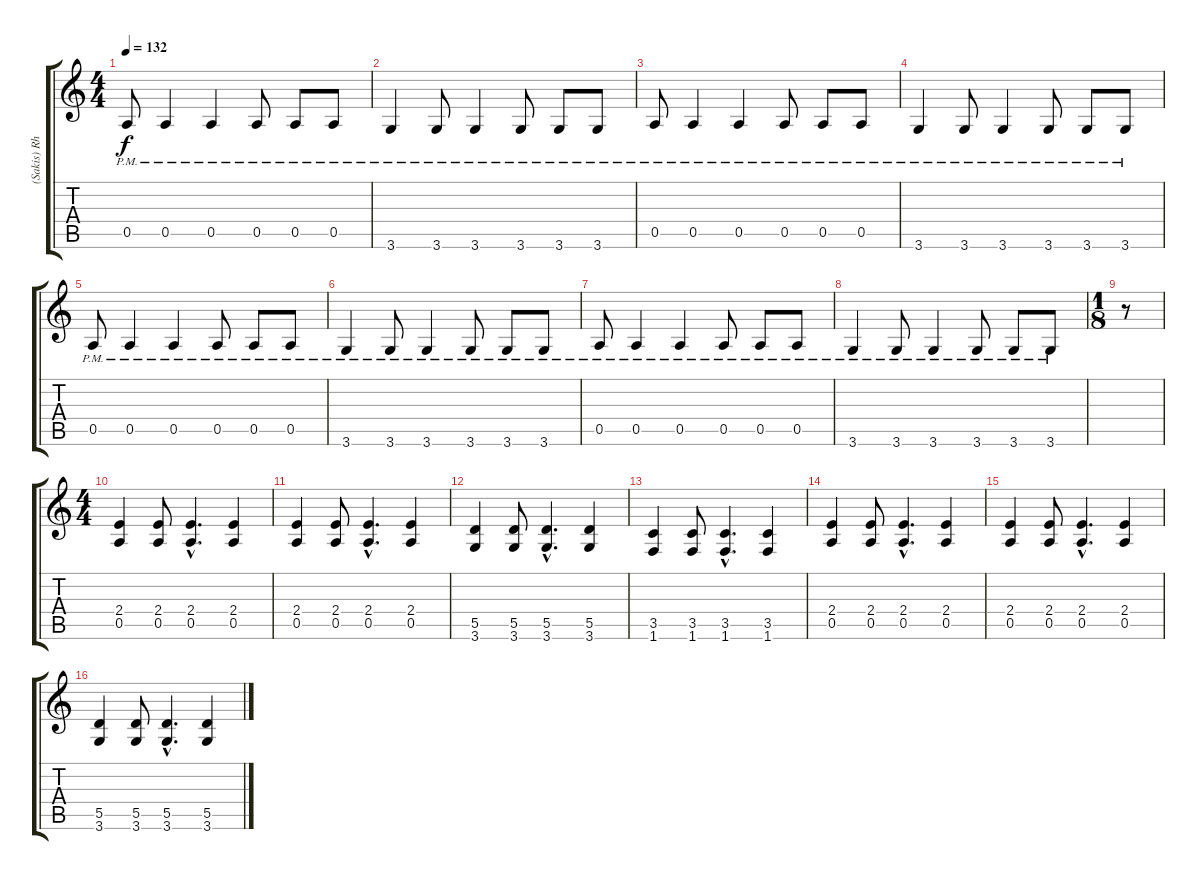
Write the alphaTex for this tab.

\track ("(Sakis) Rhythm Guitar" "(Sakis) Rh") {instrument overdrivenguitar}
\staff {score tabs}
\tuning (E4 B3 G3 D3 A2 E2) {hide}
\ts (4 4)
\tempo 132
\clef g2
\ks c
0.5{pm}.8{dy f} 0.5{pm}.4 0.5{pm}.4 0.5{pm}.8 0.5{pm}.8 0.5{pm}.8 |
3.6{pm}.4 3.6{pm}.8 3.6{pm}.4 3.6{pm}.8 3.6{pm}.8 3.6{pm}.8 |
0.5{pm}.8 0.5{pm}.4 0.5{pm}.4 0.5{pm}.8 0.5{pm}.8 0.5{pm}.8 |
3.6{pm}.4 3.6{pm}.8 3.6{pm}.4 3.6{pm}.8 3.6{pm}.8 3.6{pm}.8 |
0.5{pm}.8 0.5{pm}.4 0.5{pm}.4 0.5{pm}.8 0.5{pm}.8 0.5{pm}.8 |
3.6{pm}.4 3.6{pm}.8 3.6{pm}.4 3.6{pm}.8 3.6{pm}.8 3.6{pm}.8 |
0.5{pm}.8 0.5{pm}.4 0.5{pm}.4 0.5{pm}.8 0.5{pm}.8 0.5{pm}.8 |
3.6{pm}.4 3.6{pm}.8 3.6{pm}.4 3.6{pm}.8 3.6{pm}.8 3.6{pm}.8 |
\ts (1 8)
r.8 |
\ts (4 4)
(2.4 0.5).4 (2.4 0.5).8 (2.4{hac} 0.5{hac}).4{d} (2.4 0.5).4 |
(2.4 0.5).4 (2.4 0.5).8 (2.4{hac} 0.5{hac}).4{d} (2.4 0.5).4 |
(5.5 3.6).4 (5.5 3.6).8 (5.5{hac} 3.6{hac}).4{d} (5.5 3.6).4 |
(3.5 1.6).4 (3.5 1.6).8 (3.5{hac} 1.6{hac}).4{d} (3.5 1.6).4 |
(2.4 0.5).4 (2.4 0.5).8 (2.4{hac} 0.5{hac}).4{d} (2.4 0.5).4 |
(2.4 0.5).4 (2.4 0.5).8 (2.4{hac} 0.5{hac}).4{d} (2.4 0.5).4 |
(5.5 3.6).4 (5.5 3.6).8 (5.5{hac} 3.6{hac}).4{d} (5.5 3.6).4
